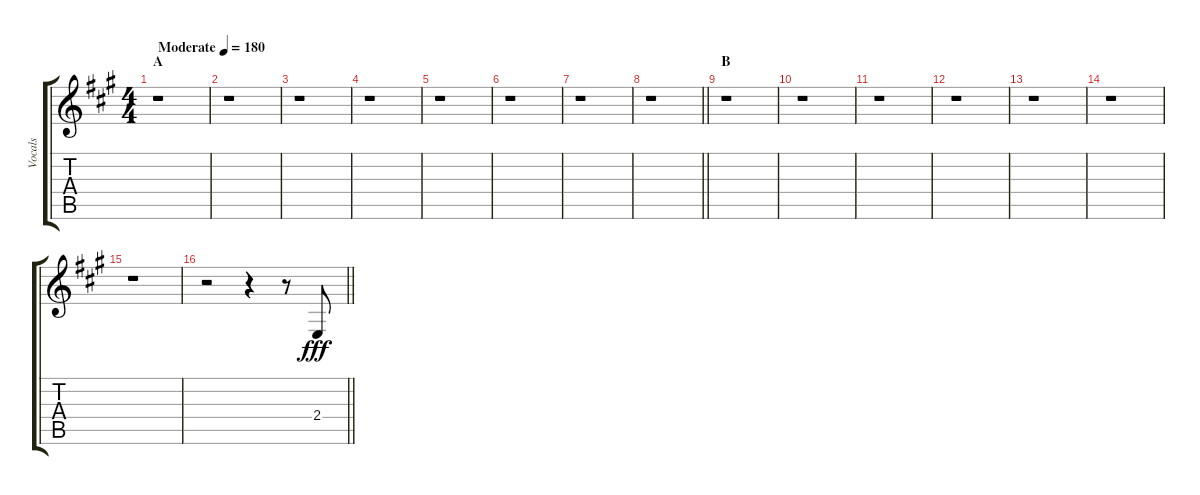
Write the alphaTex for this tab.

\track ("Vocals" "Vocals") {instrument voiceoohs}
\staff {score tabs}
\tuning (E4 B3 G3 D3 A2 E2) {hide}
\ts (4 4)
\section ("" "A")
\tempo (180 "Moderate")
\clef g2
\ks a
r.1{dy fff instrument voiceoohs} |
r.1 |
r.1 |
r.1 |
r.1 |
r.1 |
r.1 |
\barLineRight lightlight
r.1 |
\section ("" "B")
r.1 |
r.1 |
r.1 |
r.1 |
r.1 |
r.1 |
r.1 |
\barLineRight lightlight
r.2 r.4 r.8 2.4.8
